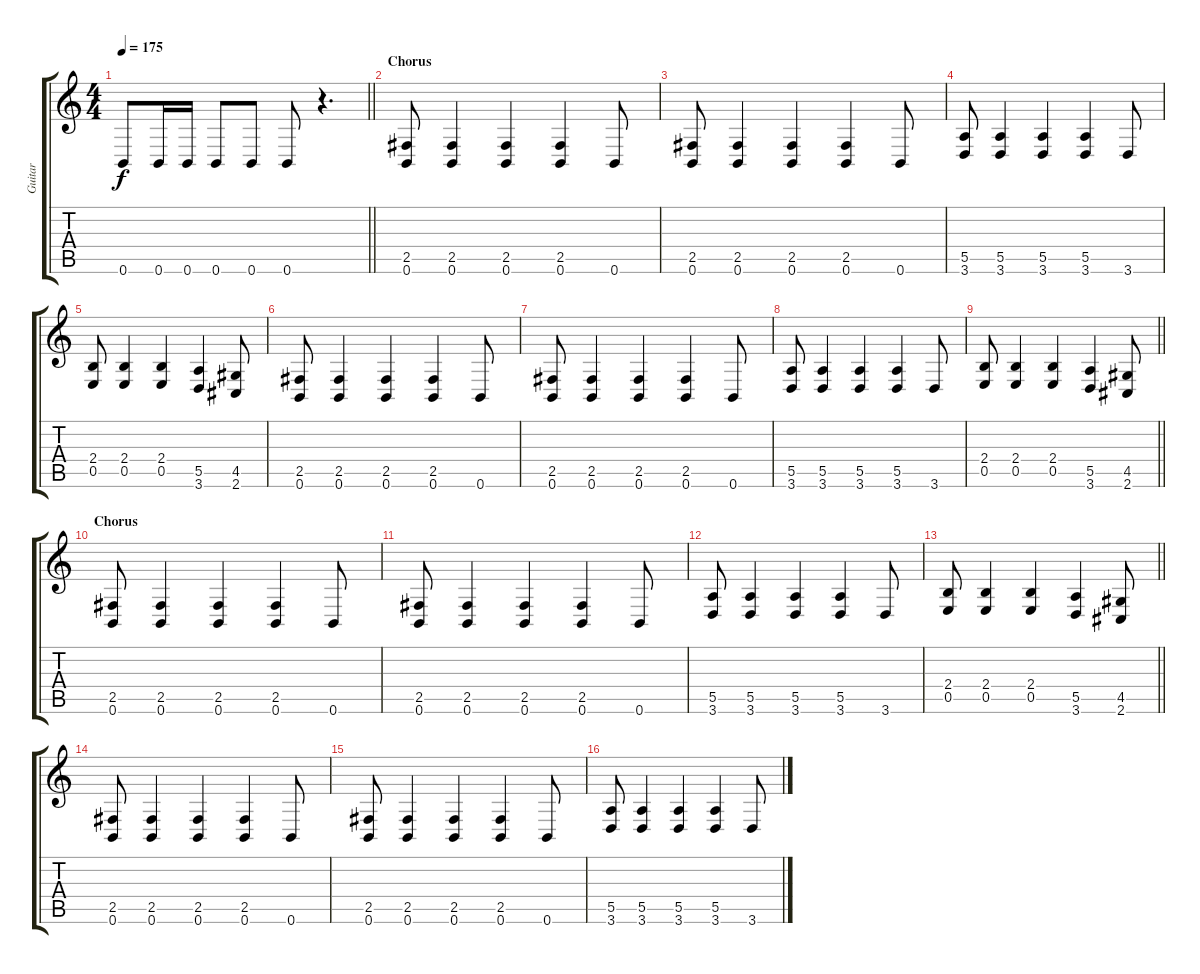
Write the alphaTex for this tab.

\track ("Guitar" "Guitar") {instrument distortionguitar}
\staff {score tabs}
\tuning (B3 Gb3 D3 A2 E2 B1) {hide}
\ts (4 4)
\tempo 175
\clef g2
\barLineRight lightlight
\ks c
0.6.8{dy f} 0.6.16 0.6.16 0.6.8 0.6.8 0.6.8 r.4{d} |
\section ("" "Chorus")
(2.5 0.6).8 (2.5 0.6).4 (2.5 0.6).4 (2.5 0.6).4 0.6.8 |
(2.5 0.6).8 (2.5 0.6).4 (2.5 0.6).4 (2.5 0.6).4 0.6.8 |
(5.5 3.6).8 (5.5 3.6).4 (5.5 3.6).4 (5.5 3.6).4 3.6.8 |
(2.4 0.5).8 (2.4 0.5).4 (2.4 0.5).4 (5.5 3.6).4 (4.5 2.6).8 |
(2.5 0.6).8 (2.5 0.6).4 (2.5 0.6).4 (2.5 0.6).4 0.6.8 |
(2.5 0.6).8 (2.5 0.6).4 (2.5 0.6).4 (2.5 0.6).4 0.6.8 |
(5.5 3.6).8 (5.5 3.6).4 (5.5 3.6).4 (5.5 3.6).4 3.6.8 |
\barLineRight lightlight
(2.4 0.5).8 (2.4 0.5).4 (2.4 0.5).4 (5.5 3.6).4 (4.5 2.6).8 |
\section ("" "Chorus")
(2.5 0.6).8 (2.5 0.6).4 (2.5 0.6).4 (2.5 0.6).4 0.6.8 |
(2.5 0.6).8 (2.5 0.6).4 (2.5 0.6).4 (2.5 0.6).4 0.6.8 |
(5.5 3.6).8 (5.5 3.6).4 (5.5 3.6).4 (5.5 3.6).4 3.6.8 |
\barLineRight lightlight
(2.4 0.5).8 (2.4 0.5).4 (2.4 0.5).4 (5.5 3.6).4 (4.5 2.6).8 |
(2.5 0.6).8 (2.5 0.6).4 (2.5 0.6).4 (2.5 0.6).4 0.6.8 |
(2.5 0.6).8 (2.5 0.6).4 (2.5 0.6).4 (2.5 0.6).4 0.6.8 |
(5.5 3.6).8 (5.5 3.6).4 (5.5 3.6).4 (5.5 3.6).4 3.6.8
